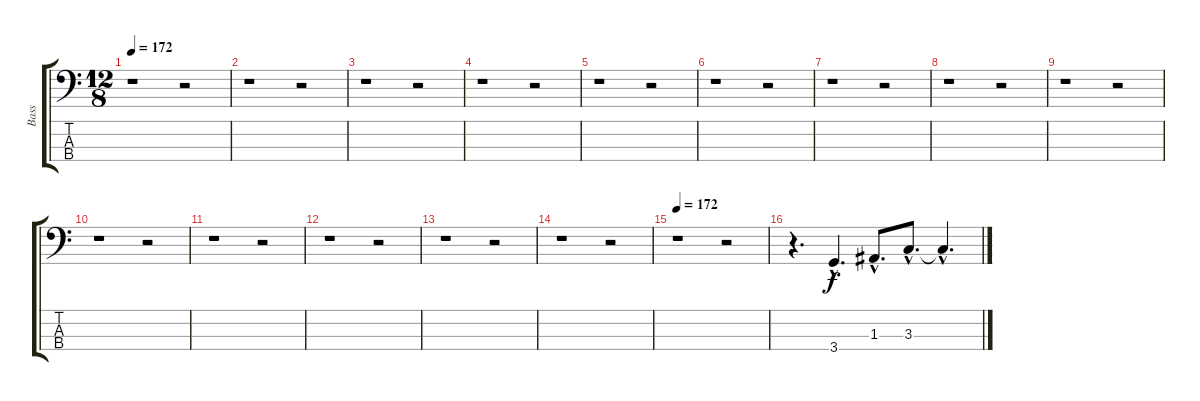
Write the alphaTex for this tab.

\track ("Bass" "Bass") {instrument electricbassfinger}
\staff {score tabs}
\tuning (G2 D2 A1 E1) {hide}
\ts (12 8)
\tempo 172
\clef f4
\ks c
r.1{dy f} r.2 |
r.1 r.2 |
r.1 r.2 |
r.1 r.2 |
r.1 r.2 |
r.1 r.2 |
r.1 r.2 |
r.1 r.2 |
r.1 r.2 |
r.1 r.2 |
r.1 r.2 |
r.1 r.2 |
r.1 r.2 |
r.1 r.2 |
\tempo 172
r.1 r.2 |
r.4{d} 3.4{hac}.4{d} 1.3{hac}.8{d} 3.3{hac}.8{d} 3.3{hac t}.4{d}
